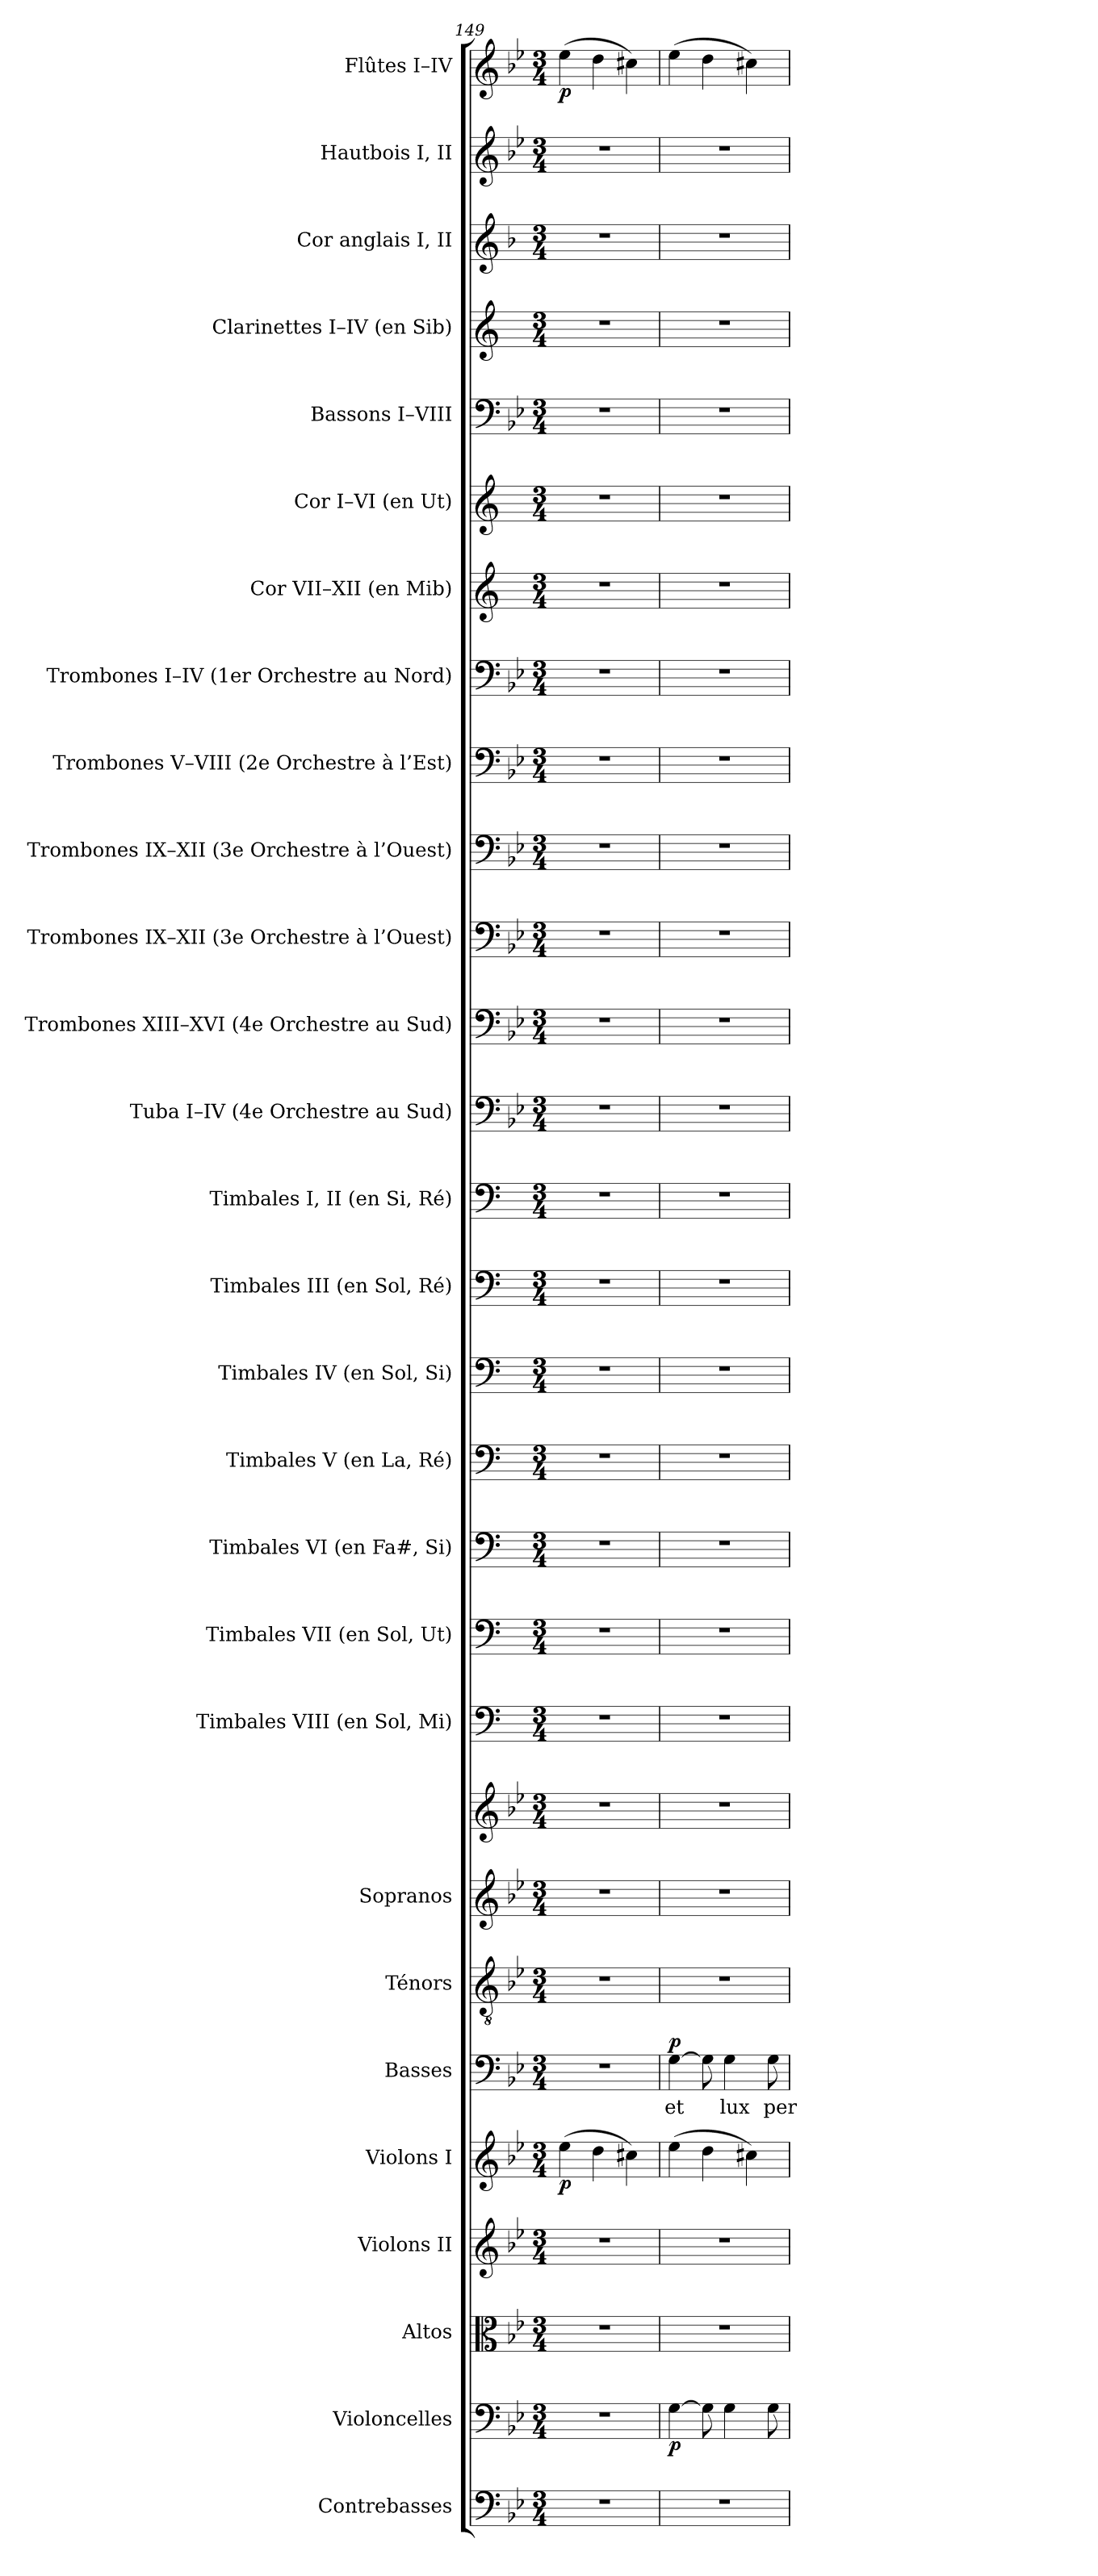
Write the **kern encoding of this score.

**kern	**kern	**dynam	**kern	**kern	**kern	**dynam	**kern	**text	**dynam	**kern	**kern	**kern	**kern	**kern	**kern	**kern	**kern	**kern	**kern	**kern	**kern	**kern	**kern	**kern	**kern	**kern	**kern	**kern	**kern	**kern	**kern	**kern	**dynam
*part28	*part27	*part27	*part26	*part25	*part24	*part24	*part23	*part23	*part23	*part22	*part21	*part21	*part20	*part19	*part18	*part17	*part16	*part15	*part14	*part13	*part12	*part11	*part10	*part9	*part8	*part7	*part6	*part5	*part4	*part3	*part2	*part1	*part1
*staff29	*staff28	*staff28	*staff27	*staff26	*staff25	*staff25	*staff24	*staff24	*staff24	*staff23	*staff22	*staff21	*staff20	*staff19	*staff18	*staff17	*staff16	*staff15	*staff14	*staff13	*staff12	*staff11	*staff10	*staff9	*staff8	*staff7	*staff6	*staff5	*staff4	*staff3	*staff2	*staff1	*staff1
*I"Contrebasses	*I"Violoncelles	*	*I"Altos	*I"Violons II	*I"Violons I	*	*I"Basses	*	*	*I"Ténors	*I"Sopranos	*	*I"Timbales VIII (en Sol, Mi)	*I"Timbales VII (en Sol, Ut)	*I"Timbales VI (en Fa#, Si)	*I"Timbales V (en La, Ré)	*I"Timbales IV (en Sol, Si)	*I"Timbales III (en Sol, Ré)	*I"Timbales I, II (en Si, Ré)	*I"Tuba I–IV (4e Orchestre au Sud)	*I"Trombones XIII–XVI (4e Orchestre au Sud)	*I"Trombones IX–XII (3e Orchestre à l’Ouest)	*I"Trombones IX–XII (3e Orchestre à l’Ouest)	*I"Trombones V–VIII (2e Orchestre à l’Est)	*I"Trombones I–IV (1er Orchestre au Nord)	*I"Cor VII–XII (en Mib)	*I"Cor I–VI (en Ut)	*I"Bassons I–VIII	*I"Clarinettes I–IV (en Sib)	*I"Cor anglais I, II	*I"Hautbois I, II	*I"Flûtes I–IV	*
*I'Cb.	*I'Vlles	*	*I'Altos	*I'Vns II	*I'Vns I	*	*I'Basses	*	*	*I'Tén.	*I'Sopr.	*	*I'VIII	*I'VII	*I'VI	*I'Timb.  V	*I'IV	*I'III	*I'I, II	*I'Tb.	*I'4e Orchestre	*	*I'Trb.  3e Orchestre	*I'2e Orchestre	*I'1er Orchestre	*I'Cor (Mib)	*I'Cor (Ut)	*I'Bns	*I'Cl. (Sib)	*I'C. a.	*I'Hb.	*I'Fl.	*
!!LO:PB:g=z
*clefF4	*clefF4	*	*clefC3	*clefG2	*clefG2	*	*clefF4	*	*	*clefGv2	*clefG2	*clefG2	*clefF4	*clefF4	*clefF4	*clefF4	*clefF4	*clefF4	*clefF4	*clefF4	*clefF4	*clefF4	*clefF4	*clefF4	*clefF4	*clefG2	*clefG2	*clefF4	*clefG2	*clefG2	*clefG2	*clefG2	*
*ITrd7c12	*	*	*	*	*	*	*	*	*	*ITrd7c12	*	*	*	*	*	*	*	*	*	*	*	*	*	*	*	*ITrd5c9	*ITrd7c12	*	*ITrd1c2	*ITrd4c7	*	*	*
*k[b-e-]	*k[b-e-]	*	*k[b-e-]	*k[b-e-]	*k[b-e-]	*	*k[b-e-]	*	*	*k[b-e-]	*k[b-e-]	*k[b-e-]	*k[]	*k[]	*k[]	*k[]	*k[]	*k[]	*k[]	*k[b-e-]	*k[b-e-]	*k[b-e-]	*k[b-e-]	*k[b-e-]	*k[b-e-]	*k[b-e-a-]	*k[]	*k[b-e-]	*k[b-e-]	*k[b-e-]	*k[b-e-]	*k[b-e-]	*
*B-:	*B-:	*	*B-:	*B-:	*B-:	*	*B-:	*	*	*B-:	*B-:	*B-:	*C:	*C:	*C:	*C:	*C:	*C:	*C:	*B-:	*B-:	*B-:	*B-:	*B-:	*B-:	*E-:	*C:	*B-:	*B-:	*B-:	*B-:	*B-:	*
*M3/4	*M3/4	*	*M3/4	*M3/4	*M3/4	*	*M3/4	*	*	*M3/4	*M3/4	*M3/4	*M3/4	*M3/4	*M3/4	*M3/4	*M3/4	*M3/4	*M3/4	*M3/4	*M3/4	*M3/4	*M3/4	*M3/4	*M3/4	*M3/4	*M3/4	*M3/4	*M3/4	*M3/4	*M3/4	*M3/4	*
=149	=149	=149	=149	=149	=149	=149	=149	=149	=149	=149	=149	=149	=149	=149	=149	=149	=149	=149	=149	=149	=149	=149	=149	=149	=149	=149	=149	=149	=149	=149	=149	=149	=149
!LO:N:vis=1	!LO:N:vis=1	!	!LO:N:vis=1	!LO:N:vis=1	!	!	!LO:N:vis=1	!	!	!LO:N:vis=1	!LO:N:vis=1	!LO:N:vis=1	!LO:N:vis=1	!LO:N:vis=1	!LO:N:vis=1	!LO:N:vis=1	!LO:N:vis=1	!LO:N:vis=1	!LO:N:vis=1	!LO:N:vis=1	!LO:N:vis=1	!LO:N:vis=1	!LO:N:vis=1	!LO:N:vis=1	!LO:N:vis=1	!LO:N:vis=1	!LO:N:vis=1	!LO:N:vis=1	!LO:N:vis=1	!LO:N:vis=1	!LO:N:vis=1	!	!
2.r	2.r	.	2.r	2.r	(4ee-i\	p	2.r	.	.	2.r	2.r	2.r	2.r	2.r	2.r	2.r	2.r	2.r	2.r	2.r	2.r	2.r	2.r	2.r	2.r	2.r	2.r	2.r	2.r	2.r	2.r	(4ee-i\	p
.	.	.	.	.	4ddi\	.	.	.	.	.	.	.	.	.	.	.	.	.	.	.	.	.	.	.	.	.	.	.	.	.	.	4ddi\	.
.	.	.	.	.	4cc#Xi\)	.	.	.	.	.	.	.	.	.	.	.	.	.	.	.	.	.	.	.	.	.	.	.	.	.	.	4cc#Xi\)	.
=150	=150	=150	=150	=150	=150	=150	=150	=150	=150	=150	=150	=150	=150	=150	=150	=150	=150	=150	=150	=150	=150	=150	=150	=150	=150	=150	=150	=150	=150	=150	=150	=150	=150
!LO:N:vis=1	!	!	!LO:N:vis=1	!LO:N:vis=1	!	!	!	!	!	!	!	!	!	!	!	!	!	!	!	!	!	!	!	!	!	!	!	!	!	!	!	!	!
!	!	!	!	!	!	!	!	!LO:LY:b:color=#000000	!	!LO:N:vis=1	!LO:N:vis=1	!LO:N:vis=1	!LO:N:vis=1	!LO:N:vis=1	!LO:N:vis=1	!LO:N:vis=1	!LO:N:vis=1	!LO:N:vis=1	!LO:N:vis=1	!LO:N:vis=1	!LO:N:vis=1	!LO:N:vis=1	!LO:N:vis=1	!LO:N:vis=1	!LO:N:vis=1	!LO:N:vis=1	!LO:N:vis=1	!LO:N:vis=1	!LO:N:vis=1	!LO:N:vis=1	!LO:N:vis=1	!	!
2.r	[>4Gi\	p	2.r	2.r	(4ee-i\	.	[>4Gi\	et	p	2.r	2.r	2.r	2.r	2.r	2.r	2.r	2.r	2.r	2.r	2.r	2.r	2.r	2.r	2.r	2.r	2.r	2.r	2.r	2.r	2.r	2.r	(4ee-i\	.
.	8Gi\]	.	.	.	4ddi\	.	8Gi\]	.	.	.	.	.	.	.	.	.	.	.	.	.	.	.	.	.	.	.	.	.	.	.	.	4ddi\	.
!	!	!	!	!	!	!	!	!LO:LY:b:color=#000000	!	!	!	!	!	!	!	!	!	!	!	!	!	!	!	!	!	!	!	!	!	!	!	!	!
.	4Gi\	.	.	.	.	.	4Gi\	lux	.	.	.	.	.	.	.	.	.	.	.	.	.	.	.	.	.	.	.	.	.	.	.	.	.
.	.	.	.	.	4cc#Xi\)	.	.	.	.	.	.	.	.	.	.	.	.	.	.	.	.	.	.	.	.	.	.	.	.	.	.	4cc#Xi\)	.
!	!	!	!	!	!	!	!	!LO:LY:b:color=#000000	!	!	!	!	!	!	!	!	!	!	!	!	!	!	!	!	!	!	!	!	!	!	!	!	!
.	8Gi\	.	.	.	.	.	8Gi\	per-	.	.	.	.	.	.	.	.	.	.	.	.	.	.	.	.	.	.	.	.	.	.	.	.	.
=	=	=	=	=	=	=	=	=	=	=	=	=	=	=	=	=	=	=	=	=	=	=	=	=	=	=	=	=	=	=	=	=	=
*-	*-	*-	*-	*-	*-	*-	*-	*-	*-	*-	*-	*-	*-	*-	*-	*-	*-	*-	*-	*-	*-	*-	*-	*-	*-	*-	*-	*-	*-	*-	*-	*-	*-
